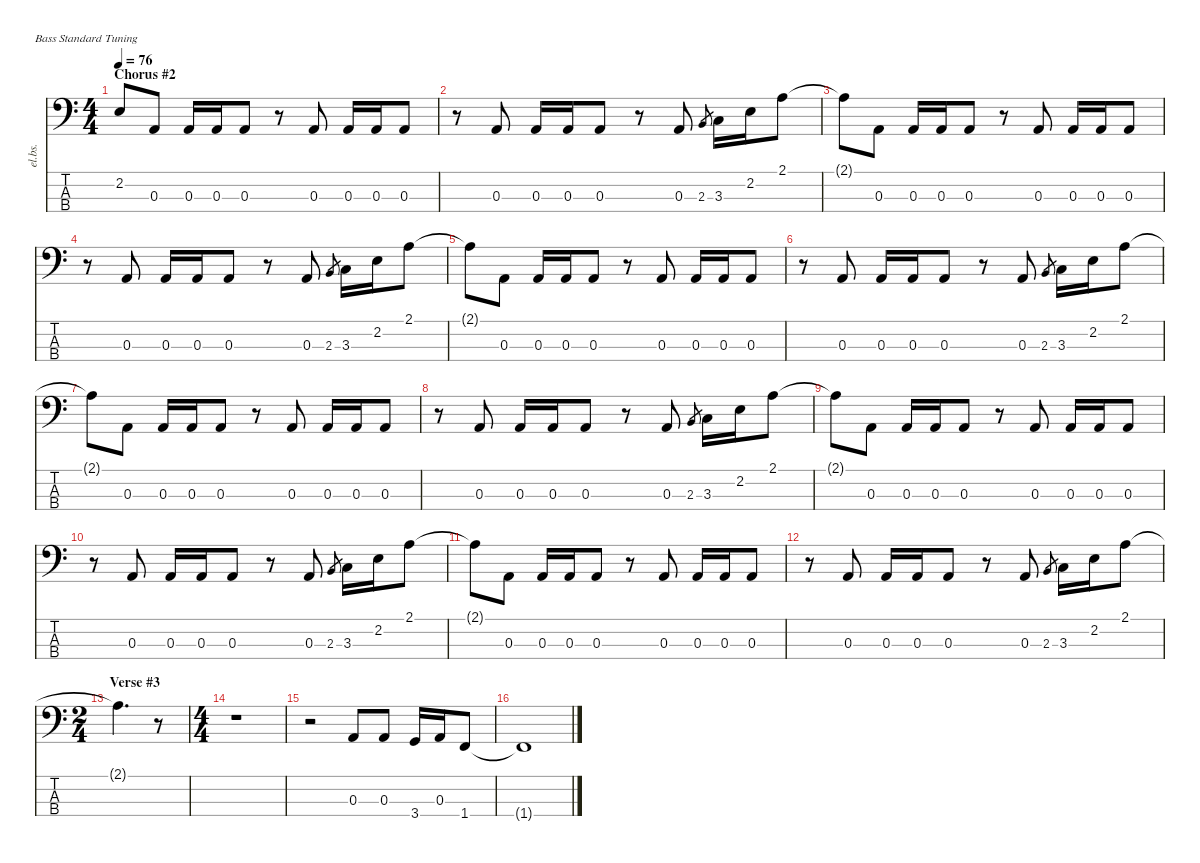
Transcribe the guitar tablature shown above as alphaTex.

\defaultSystemsLayout 4
\hideDynamics
\bracketExtendMode nobrackets
\track ("Bass" "el.bs.") {instrument electricbasspick}
\staff {score tabs}
\tuning (G2 D2 A1 E1)
\ts (4 4)
\section ("" "Chorus #2")
\tempo 76
\clef f4
\ks c
2.2.8{dy ff} 0.3.8 0.3.16 0.3.16 0.3.8 r.8 0.3.8 0.3.16 0.3.16 0.3.8 |
r.8 0.3.8 0.3.16 0.3.16 0.3.8 r.8 0.3.8 2.3.8{gr dy f} 3.3.16{dy ff} 2.2.16 2.1.8 |
2.1{t}.8 0.3.8 0.3.16 0.3.16 0.3.8 r.8 0.3.8 0.3.16 0.3.16 0.3.8 |
r.8 0.3.8 0.3.16 0.3.16 0.3.8 r.8 0.3.8 2.3.8{gr dy f} 3.3.16{dy ff} 2.2.16 2.1.8 |
2.1{t}.8 0.3.8 0.3.16 0.3.16 0.3.8 r.8 0.3.8 0.3.16 0.3.16 0.3.8 |
r.8 0.3.8 0.3.16 0.3.16 0.3.8 r.8 0.3.8 2.3.8{gr dy f} 3.3.16{dy ff} 2.2.16 2.1.8 |
2.1{t}.8 0.3.8 0.3.16 0.3.16 0.3.8 r.8 0.3.8 0.3.16 0.3.16 0.3.8 |
r.8 0.3.8 0.3.16 0.3.16 0.3.8 r.8 0.3.8 2.3.8{gr dy f} 3.3.16{dy ff} 2.2.16 2.1.8 |
2.1{t}.8 0.3.8 0.3.16 0.3.16 0.3.8 r.8 0.3.8 0.3.16 0.3.16 0.3.8 |
r.8 0.3.8 0.3.16 0.3.16 0.3.8 r.8 0.3.8 2.3.8{gr dy f} 3.3.16{dy ff} 2.2.16 2.1.8 |
2.1{t}.8 0.3.8 0.3.16 0.3.16 0.3.8 r.8 0.3.8 0.3.16 0.3.16 0.3.8 |
r.8 0.3.8 0.3.16 0.3.16 0.3.8 r.8 0.3.8 2.3.8{gr dy f} 3.3.16{dy ff} 2.2.16 2.1.8 |
\ts (2 4)
\section ("" "Verse #3")
2.1{t}.4{d} r.8 |
\ts (4 4)
r.1 |
r.2 0.3.8 0.3.8 3.4.16 0.3.16 1.4.8 |
1.4{t}.1
